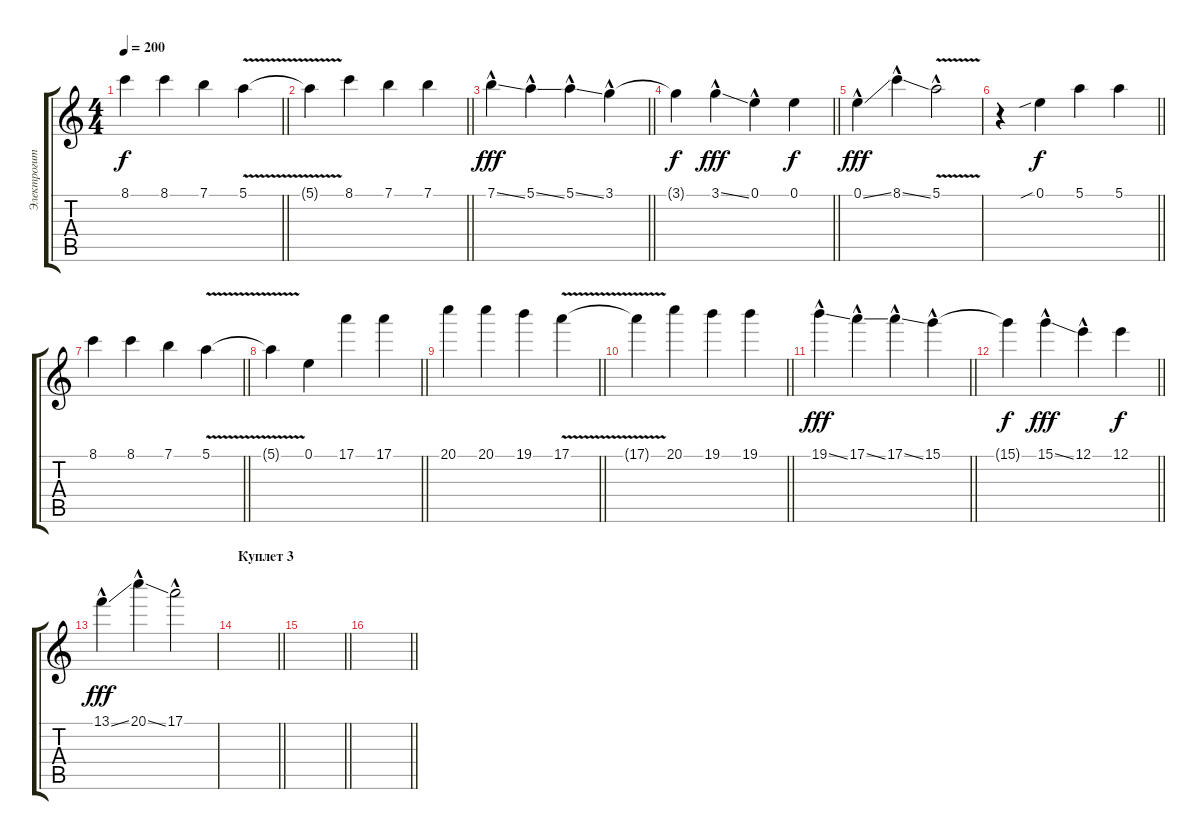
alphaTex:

\track ("Электрогитара" "Электрогит") {instrument electricguitarclean}
\staff {score tabs}
\tuning (E4 B3 G3 D3 A2 E2) {hide}
\ts (4 4)
\tempo 200
\clef g2
\barLineRight lightlight
\ks c
8.1.4{dy f} 8.1.4 7.1.4 5.1{v}.4 |
\barLineRight lightlight
5.1{t}.4 8.1.4 7.1.4 7.1.4 |
\barLineRight lightlight
7.1{ss hac}.4{dy fff} 5.1{ss hac}.4 5.1{ss hac}.4 3.1{hac}.4 |
\barLineRight lightlight
3.1{t}.4{dy f} 3.1{ss hac}.4{dy fff} 0.1{hac}.4 0.1.4{dy f} |
0.1{ss hac}.4{dy fff} 8.1{ss hac}.4 5.1{v hac}.2 |
\barLineRight lightlight
r.4 0.1{sib}.4{dy f} 5.1.4 5.1.4 |
\barLineRight lightlight
8.1.4 8.1.4 7.1.4 5.1{v}.4 |
\barLineRight lightlight
5.1{t}.4 0.1.4 17.1.4 17.1.4 |
\barLineRight lightlight
20.1.4 20.1.4 19.1.4 17.1{v}.4 |
\barLineRight lightlight
17.1{t}.4 20.1.4 19.1.4 19.1.4 |
\barLineRight lightlight
19.1{ss hac}.4{dy fff} 17.1{ss hac}.4 17.1{ss hac}.4 15.1{hac}.4 |
\barLineRight lightlight
15.1{t}.4{dy f} 15.1{ss hac}.4{dy fff} 12.1{hac}.4 12.1.4{dy f} |
13.1{ss hac}.4{dy fff} 20.1{ss hac}.4 17.1{hac}.2 |
\section ("" "Куплет 3")
\barLineRight lightlight
|
\barLineRight lightlight
|
\barLineRight lightlight
